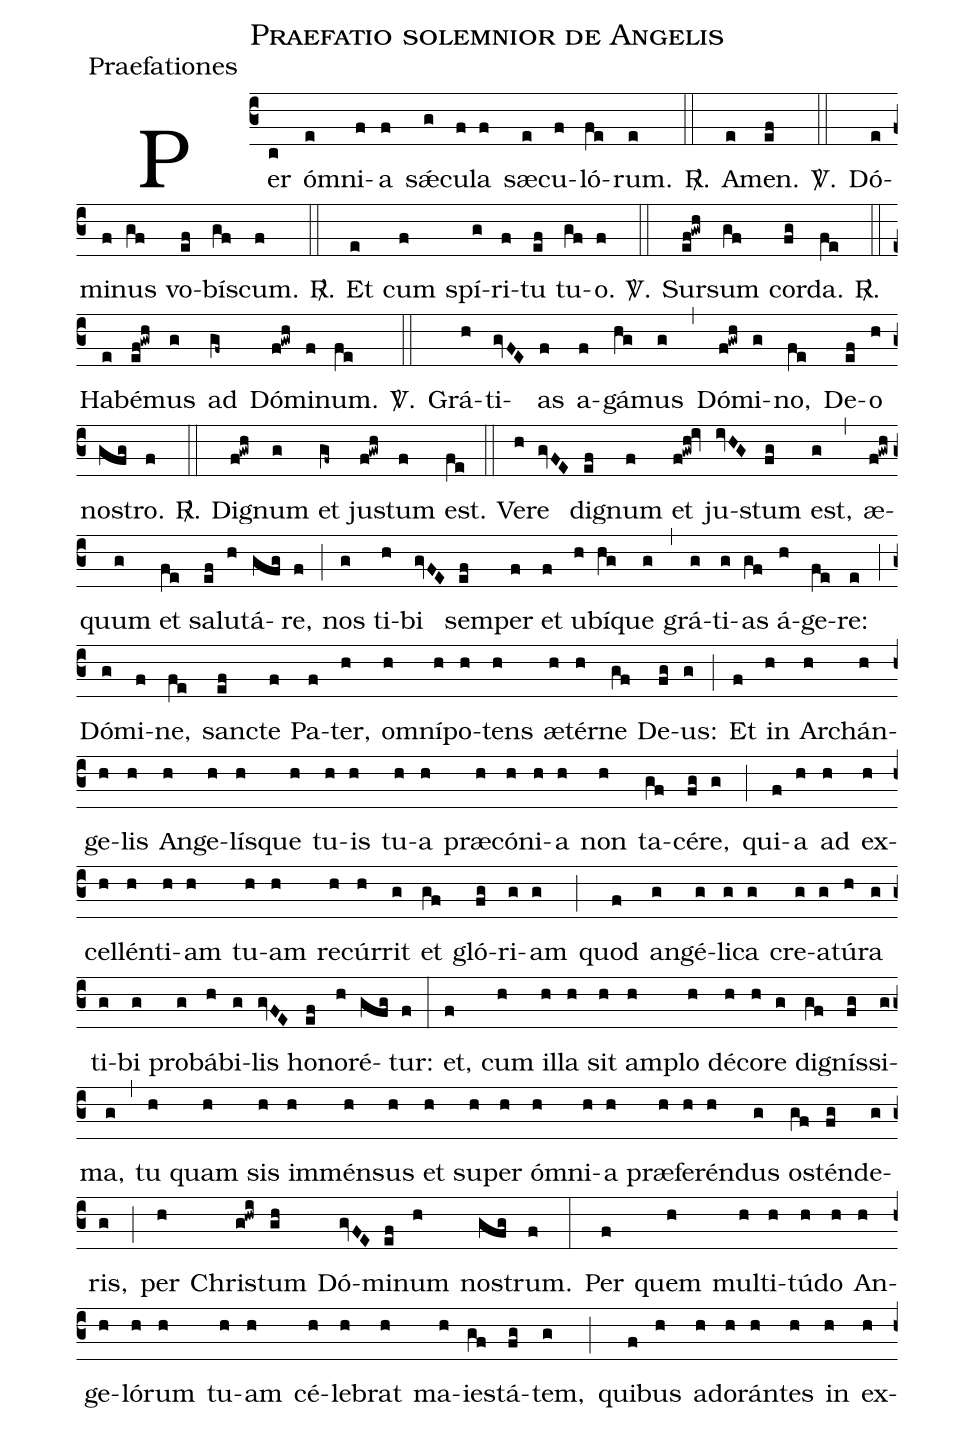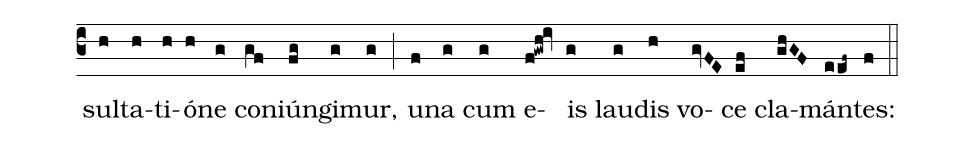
name:Praefatio solemnior de Angelis;
office-part:Praefationes;
%%
(c3)Per(c) óm(e)ni(f)a(f) sǽ(g)cu(f)la(f) sæ(e)cu(f)ló(fe)rum.(e)

<sp>R/</sp>.(::) A(e)men.(ef)

<sp>V/</sp>.(::) Dó(e)mi(f)nus(gf) vo(ef)bís(gf)cum.(f)

<sp>R/</sp>.(::) Et(e) cum(f) spí(g)ri(f)tu(ef) tu(gf)o.(f)

<sp>V/</sp>.(::) Sur(ef!gwh)sum(gf) cor(fg)da.(fe)

<sp>R/</sp>.(::) Ha(e)bé(ef!gwh)mus(g) ad(gf~) Dó(f!gwh)mi(f)num.(fe)

<sp>V/</sp>.(::) Grá(h)ti(gvFE)as(f) a(f)gá(hg)mus(g) (,) Dó(f!gwh)mi(g)no,(fe) De(ef)o(h) no(gfg)stro.(f)

<sp>R/</sp>.(::) Di(f!gwh)gnum(g) et(gf~) ju(f!gwh)stum(f) est.(fe) (::)
Ve(h)re(gvFE) di(ef)gnum(f) et(f!gwh!iv) ju(ivHG)stum(fg) est,(g) (,) æ(f!gwh)quum(g) et(fe) sa(ef)lu(h)tá(gfg)re,(f) (;)
nos(g) ti(h)bi(gvFE) sem(ef)per(f) et(f) u(h)bí(hg)que(g) (,) grá(g)ti(g)as(gf) á(h)ge(fe)re:(e) (;)
Dó(g)mi(f)ne,(fe) san(ef)cte(f) Pa(f)ter,(h) om(h)ní(h)po(h)tens(h) æ(h)tér(h)ne(gf) De(fg)us:(g) (;)

Et(f) in(h) Arch(h)án(h)ge(h)lis(h) An(h)ge(h)lís(h)que(h) tu(h)is(h) tu(h)a(h) præ(h)có(h)ni(h)a(h) non(h) ta(gf)cé(fg)re,(g) (;)
qui(f)a(h) ad(h) ex(h)cel(h)lén(h)ti(h)am(h) tu(h)am(h) re(h)cúr(h)rit(g) et(gf) gló(fg)ri(g)am(g) (;)
quod(f) an(g)gé(g)li(g)ca(g) cre(g)a(g)tú(h)ra(g) ti(g)bi(g) pro(g)bá(h)bi(g)lis(gvFE) ho(ef)no(h)ré(gfg)tur:(f) (:)
et,(f) cum(h) il(h)la(h) sit(h) am(h)plo(h) dé(h)co(h)re(g) di(gf)gnís(fg)si(g)ma,(g) (,)
tu(h) quam(h) sis(h) im(h)mén(h)sus(h) et(h) su(h)per(h) óm(h)ni(h)a(h) præ(h)fe(h)rén(h)dus(g) os(gf)tén(fg)de(g)ris,(g) (;)
per(h) Chris(g!hwi)tum(gh) Dó(gvFE)mi(ef)num(h) nos(gfg)trum.(f) (:)

Per(f) quem(h) mul(h)ti(h)tú(h)do(h) An(h)ge(h)ló(h)rum(h) tu(h)am(h) cé(h)le(h)brat(h) ma(h)ies(gf)tá(fg)tem,(g) (;)
qui(f)bus(h) ad(h)o(h)rán(h)tes(h) in(h) ex(h)sul(h)ta(h)ti(h)ó(h)ne(g) con(gf)iún(fg)gi(g)mur,(g) (;)
u(f)na(g) cum(g) e(f!gwh!iv)is(g) lau(g)dis(h) vo(gvFE)ce(ef) cla(ghGF)mán(eef~)tes:(f) (::)
